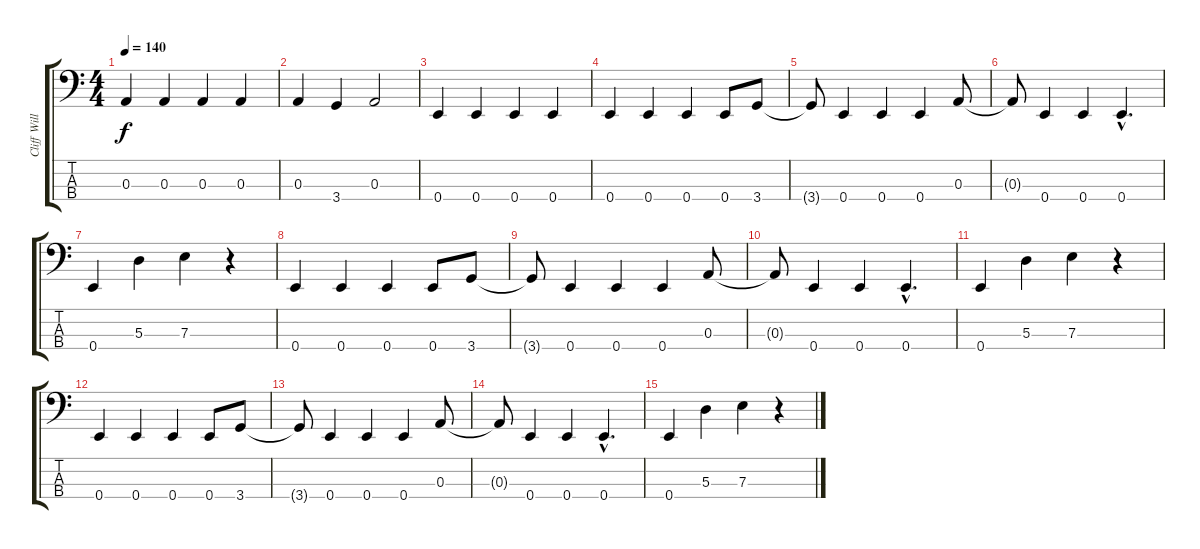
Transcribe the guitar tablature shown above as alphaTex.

\track ("Cliff Williams" "Cliff Will") {instrument electricbasspick}
\staff {score tabs}
\tuning (G2 D2 A1 E1) {hide}
\ts (4 4)
\tempo 140
\clef f4
\ks c
0.3.4{dy f} 0.3.4 0.3.4 0.3.4 |
0.3.4 3.4.4 0.3.2 |
0.4.4 0.4.4 0.4.4 0.4.4 |
0.4.4 0.4.4 0.4.4 0.4.8 3.4.8 |
3.4{t}.8 0.4.4 0.4.4 0.4.4 0.3.8 |
0.3{t}.8 0.4.4 0.4.4 0.4{hac}.4{d} |
0.4.4 5.3.4 7.3.4 r.4 |
0.4.4 0.4.4 0.4.4 0.4.8 3.4.8 |
3.4{t}.8 0.4.4 0.4.4 0.4.4 0.3.8 |
0.3{t}.8 0.4.4 0.4.4 0.4{hac}.4{d} |
0.4.4 5.3.4 7.3.4 r.4 |
0.4.4 0.4.4 0.4.4 0.4.8 3.4.8 |
3.4{t}.8 0.4.4 0.4.4 0.4.4 0.3.8 |
0.3{t}.8 0.4.4 0.4.4 0.4{hac}.4{d} |
0.4.4 5.3.4 7.3.4 r.4
